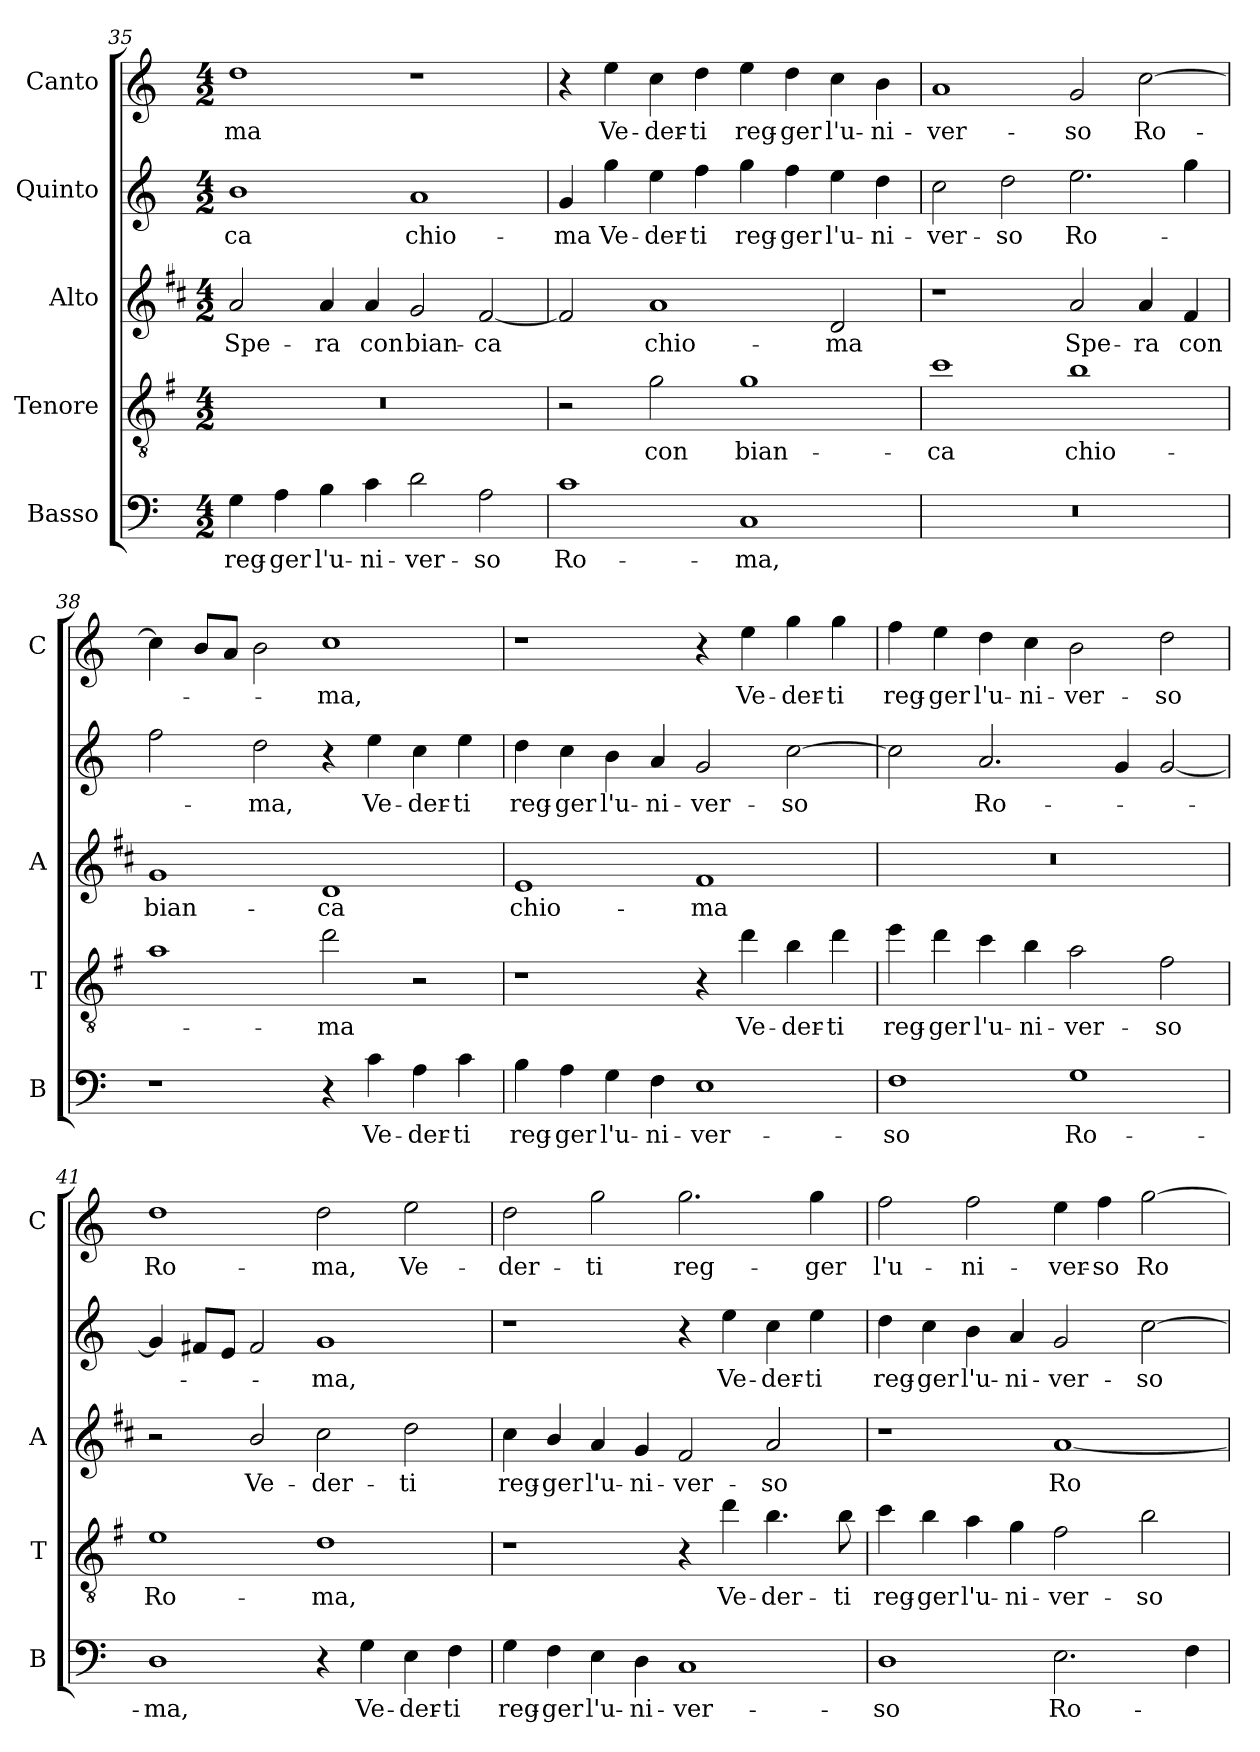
**kern	**text	**kern	**text	**kern	**text	**kern	**text	**kern	**text
*part5	*part5	*part4	*part4	*part3	*part3	*part2	*part2	*part1	*part1
*staff5	*staff5	*staff4	*staff4	*staff3	*staff3	*staff2	*staff2	*staff1	*staff1
*I"Basso	*	*I"Tenore	*	*I"Alto	*	*I"Quinto	*	*I"Canto	*
*I'B	*	*I'T	*	*I'A	*	*	*	*I'C	*
*clefF4	*	*clefGv2	*	*clefG2	*	*clefG2	*	*clefG2	*
*	*	*ITrd4c7	*	*ITrd1c2	*	*	*	*	*
*k[]	*	*k[]	*	*k[]	*	*k[]	*	*k[]	*
*C:	*	*C:	*	*C:	*	*C:	*	*C:	*
*M4/2	*	*M4/2	*	*M4/2	*	*M4/2	*	*M4/2	*
=35	=35	=35	=35	=35	=35	=35	=35	=35	=35
!	!LO:LY:b	!	!	!	!LO:LY:b	!	!LO:LY:b	!	!LO:LY:b
4G\	reg-	0r	.	2g/	Spe-	1b	-ca	1dd	-ma
!	!LO:LY:b	!	!	!	!	!	!	!	!
4A\	-ger	.	.	.	.	.	.	.	.
!	!LO:LY:b	!	!	!	!LO:LY:b	!	!	!	!
4B\	l'u-	.	.	4g/	-ra	.	.	.	.
!	!LO:LY:b	!	!	!	!LO:LY:b	!	!	!	!
4c\	-ni-	.	.	4g/	con	.	.	.	.
!	!LO:LY:b	!	!	!	!LO:LY:b	!	!LO:LY:b	!	!
2d\	-ver-	.	.	2f/	bian-	1a	chio-	1r	.
!	!LO:LY:b	!	!	!	!LO:LY:b	!	!	!	!
2A\	-so	.	.	[2e/	-ca	.	.	.	.
!!LO:LB:g=z
=36	=36	=36	=36	=36	=36	=36	=36	=36	=36
!	!LO:LY:b	!	!	!	!	!	!LO:LY:b	!	!
1c	Ro-	2r	.	2e/]	.	4g/	-ma	4r	.
!	!	!	!	!	!	!	!LO:LY:b	!	!LO:LY:b
.	.	.	.	.	.	4gg\	Ve-	4ee\	Ve-
!	!	!	!LO:LY:b	!	!LO:LY:b	!	!LO:LY:b	!	!LO:LY:b
.	.	2c\	con	1g	chio-	4ee\	-der-	4cc\	-der-
!	!	!	!	!	!	!	!LO:LY:b	!	!LO:LY:b
.	.	.	.	.	.	4ff\	-ti	4dd\	-ti
!	!LO:LY:b	!	!LO:LY:b	!	!	!	!LO:LY:b	!	!LO:LY:b
1C	-ma,	1c	bian-	.	.	4gg\	reg-	4ee\	reg-
!	!	!	!	!	!	!	!LO:LY:b	!	!LO:LY:b
.	.	.	.	.	.	4ff\	-ger	4dd\	-ger
!	!	!	!	!	!LO:LY:b	!	!LO:LY:b	!	!LO:LY:b
.	.	.	.	2c/	-ma	4ee\	l'u-	4cc\	l'u-
!	!	!	!	!	!	!	!LO:LY:b	!	!LO:LY:b
.	.	.	.	.	.	4dd\	-ni-	4b\	-ni-
=37	=37	=37	=37	=37	=37	=37	=37	=37	=37
!	!	!	!LO:LY:b	!	!	!	!LO:LY:b	!	!LO:LY:b
0r	.	1f	-ca	1r	.	2cc\	-ver-	1a	-ver-
!	!	!	!	!	!	!	!LO:LY:b	!	!
.	.	.	.	.	.	2dd\	-so	.	.
!	!	!	!LO:LY:b	!	!LO:LY:b	!	!LO:LY:b	!	!LO:LY:b
.	.	1e	chio-	2g/	Spe-	2.ee\	Ro-	2g/	-so
!	!	!	!	!	!LO:LY:b	!	!	!	!LO:LY:b
.	.	.	.	4g/	-ra	.	.	[2cc\	Ro-
!	!	!	!	!	!LO:LY:b	!	!	!	!
.	.	.	.	4e/	con	4gg\	.	.	.
=38	=38	=38	=38	=38	=38	=38	=38	=38	=38
!	!	!	!	!	!LO:LY:b	!	!	!	!
1r	.	1d	.	1f	bian-	2ff\	.	4cc\]	.
.	.	.	.	.	.	.	.	8b/L	.
.	.	.	.	.	.	.	.	8a/J	.
!	!	!	!	!	!	!	!LO:LY:b	!	!
.	.	.	.	.	.	2dd\	-ma,	2b\	.
!	!	!	!LO:LY:b	!	!LO:LY:b	!	!	!	!LO:LY:b
4r	.	2g\	-ma	1c	-ca	4r	.	1cc	-ma,
!	!LO:LY:b	!	!	!	!	!	!LO:LY:b	!	!
4c\	Ve-	.	.	.	.	4ee\	Ve-	.	.
!	!LO:LY:b	!	!	!	!	!	!LO:LY:b	!	!
4A\	-der-	2r	.	.	.	4cc\	-der-	.	.
!	!LO:LY:b	!	!	!	!	!	!LO:LY:b	!	!
4c\	-ti	.	.	.	.	4ee\	-ti	.	.
=39	=39	=39	=39	=39	=39	=39	=39	=39	=39
!	!LO:LY:b	!	!	!	!LO:LY:b	!	!LO:LY:b	!	!
4B\	reg-	1r	.	1d	chio-	4dd\	reg-	1r	.
!	!LO:LY:b	!	!	!	!	!	!LO:LY:b	!	!
4A\	-ger	.	.	.	.	4cc\	-ger	.	.
!	!LO:LY:b	!	!	!	!	!	!LO:LY:b	!	!
4G\	l'u-	.	.	.	.	4b\	l'u-	.	.
!	!LO:LY:b	!	!	!	!	!	!LO:LY:b	!	!
4F\	-ni-	.	.	.	.	4a/	-ni-	.	.
!	!LO:LY:b	!	!	!	!LO:LY:b	!	!LO:LY:b	!	!
1E	-ver-	4r	.	1e	-ma	2g/	-ver-	4r	.
!	!	!	!LO:LY:b	!	!	!	!	!	!LO:LY:b
.	.	4g\	Ve-	.	.	.	.	4ee\	Ve-
!	!	!	!LO:LY:b	!	!	!	!LO:LY:b	!	!LO:LY:b
.	.	4e\	-der-	.	.	[2cc\	-so	4gg\	-der-
!	!	!	!LO:LY:b	!	!	!	!	!	!LO:LY:b
.	.	4g\	-ti	.	.	.	.	4gg\	-ti
!!LO:PB:g=z
=40	=40	=40	=40	=40	=40	=40	=40	=40	=40
!	!LO:LY:b	!	!LO:LY:b	!	!	!	!	!	!LO:LY:b
1F	-so	4a\	reg-	0r	.	2cc\]	.	4ff\	reg-
!	!	!	!LO:LY:b	!	!	!	!	!	!LO:LY:b
.	.	4g\	-ger	.	.	.	.	4ee\	-ger
!	!	!	!LO:LY:b	!	!	!	!LO:LY:b	!	!LO:LY:b
.	.	4f\	l'u-	.	.	2.a/	Ro-	4dd\	l'u-
!	!	!	!LO:LY:b	!	!	!	!	!	!LO:LY:b
.	.	4e\	-ni-	.	.	.	.	4cc\	-ni-
!	!LO:LY:b	!	!LO:LY:b	!	!	!	!	!	!LO:LY:b
1G	Ro-	2d\	-ver-	.	.	.	.	2b\	-ver-
.	.	.	.	.	.	4g/	.	.	.
!	!	!	!LO:LY:b	!	!	!	!	!	!LO:LY:b
.	.	2B\	-so	.	.	[2g/	.	2dd\	-so
=41	=41	=41	=41	=41	=41	=41	=41	=41	=41
!	!LO:LY:b	!	!LO:LY:b	!	!	!	!	!	!LO:LY:b
1D	-ma,	1A	Ro-	2r	.	4g/]	.	1dd	Ro-
.	.	.	.	.	.	8f#X/L	.	.	.
.	.	.	.	.	.	8e/J	.	.	.
!	!	!	!	!	!LO:LY:b	!	!	!	!
.	.	.	.	2a/	Ve-	2f#/	.	.	.
!	!	!	!LO:LY:b	!	!LO:LY:b	!	!LO:LY:b	!	!LO:LY:b
4r	.	1G	-ma,	2b\	-der-	1g	-ma,	2dd\	-ma,
!	!LO:LY:b	!	!	!	!	!	!	!	!
4G\	Ve-	.	.	.	.	.	.	.	.
!	!LO:LY:b	!	!	!	!LO:LY:b	!	!	!	!LO:LY:b
4E\	-der-	.	.	2cc\	-ti	.	.	2ee\	Ve-
!	!LO:LY:b	!	!	!	!	!	!	!	!
4F\	-ti	.	.	.	.	.	.	.	.
=42	=42	=42	=42	=42	=42	=42	=42	=42	=42
!	!LO:LY:b	!	!	!	!LO:LY:b	!	!	!	!LO:LY:b
4G\	reg-	1r	.	4b\	reg-	1r	.	2dd\	-der-
!	!LO:LY:b	!	!	!	!LO:LY:b	!	!	!	!
4F\	-ger	.	.	4a/	-ger	.	.	.	.
!	!LO:LY:b	!	!	!	!LO:LY:b	!	!	!	!LO:LY:b
4E\	l'u-	.	.	4g/	l'u-	.	.	2gg\	-ti
!	!LO:LY:b	!	!	!	!LO:LY:b	!	!	!	!
4D\	-ni-	.	.	4f/	-ni-	.	.	.	.
!	!LO:LY:b	!	!	!	!LO:LY:b	!	!	!	!LO:LY:b
1C	-ver-	4r	.	2e/	-ver-	4r	.	2.gg\	reg-
!	!	!	!LO:LY:b	!	!	!	!LO:LY:b	!	!
.	.	4g\	Ve-	.	.	4ee\	Ve-	.	.
!	!	!	!LO:LY:b	!	!LO:LY:b	!	!LO:LY:b	!	!
.	.	4.e\	-der-	2g/	-so	4cc\	-der-	.	.
!	!	!	!	!	!	!	!LO:LY:b	!	!LO:LY:b
.	.	.	.	.	.	4ee\	-ti	4gg\	-ger
!	!	!	!LO:LY:b	!	!	!	!	!	!
.	.	8e\	-ti	.	.	.	.	.	.
=43	=43	=43	=43	=43	=43	=43	=43	=43	=43
!	!LO:LY:b	!	!LO:LY:b	!	!	!	!LO:LY:b	!	!LO:LY:b
1D	-so	4f\	reg-	1r	.	4dd\	reg-	2ff\	l'u-
!	!	!	!LO:LY:b	!	!	!	!LO:LY:b	!	!
.	.	4e\	-ger	.	.	4cc\	-ger	.	.
!	!	!	!LO:LY:b	!	!	!	!LO:LY:b	!	!LO:LY:b
.	.	4d\	l'u-	.	.	4b\	l'u-	2ff\	-ni-
!	!	!	!LO:LY:b	!	!	!	!LO:LY:b	!	!
.	.	4c\	-ni-	.	.	4a/	-ni-	.	.
!	!LO:LY:b	!	!LO:LY:b	!	!LO:LY:b	!	!LO:LY:b	!	!LO:LY:b
2.E\	Ro-	2B\	-ver-	[1g	Ro-	2g/	-ver-	4ee\	-ver-
!	!	!	!	!	!	!	!	!	!LO:LY:b
.	.	.	.	.	.	.	.	4ff\	-so
!	!	!	!LO:LY:b	!	!	!	!LO:LY:b	!	!LO:LY:b
.	.	2e\	-so	.	.	[2cc\	-so	[2gg\	Ro-
4F\	.	.	.	.	.	.	.	.	.
=	=	=	=	=	=	=	=	=	=
*-	*-	*-	*-	*-	*-	*-	*-	*-	*-
